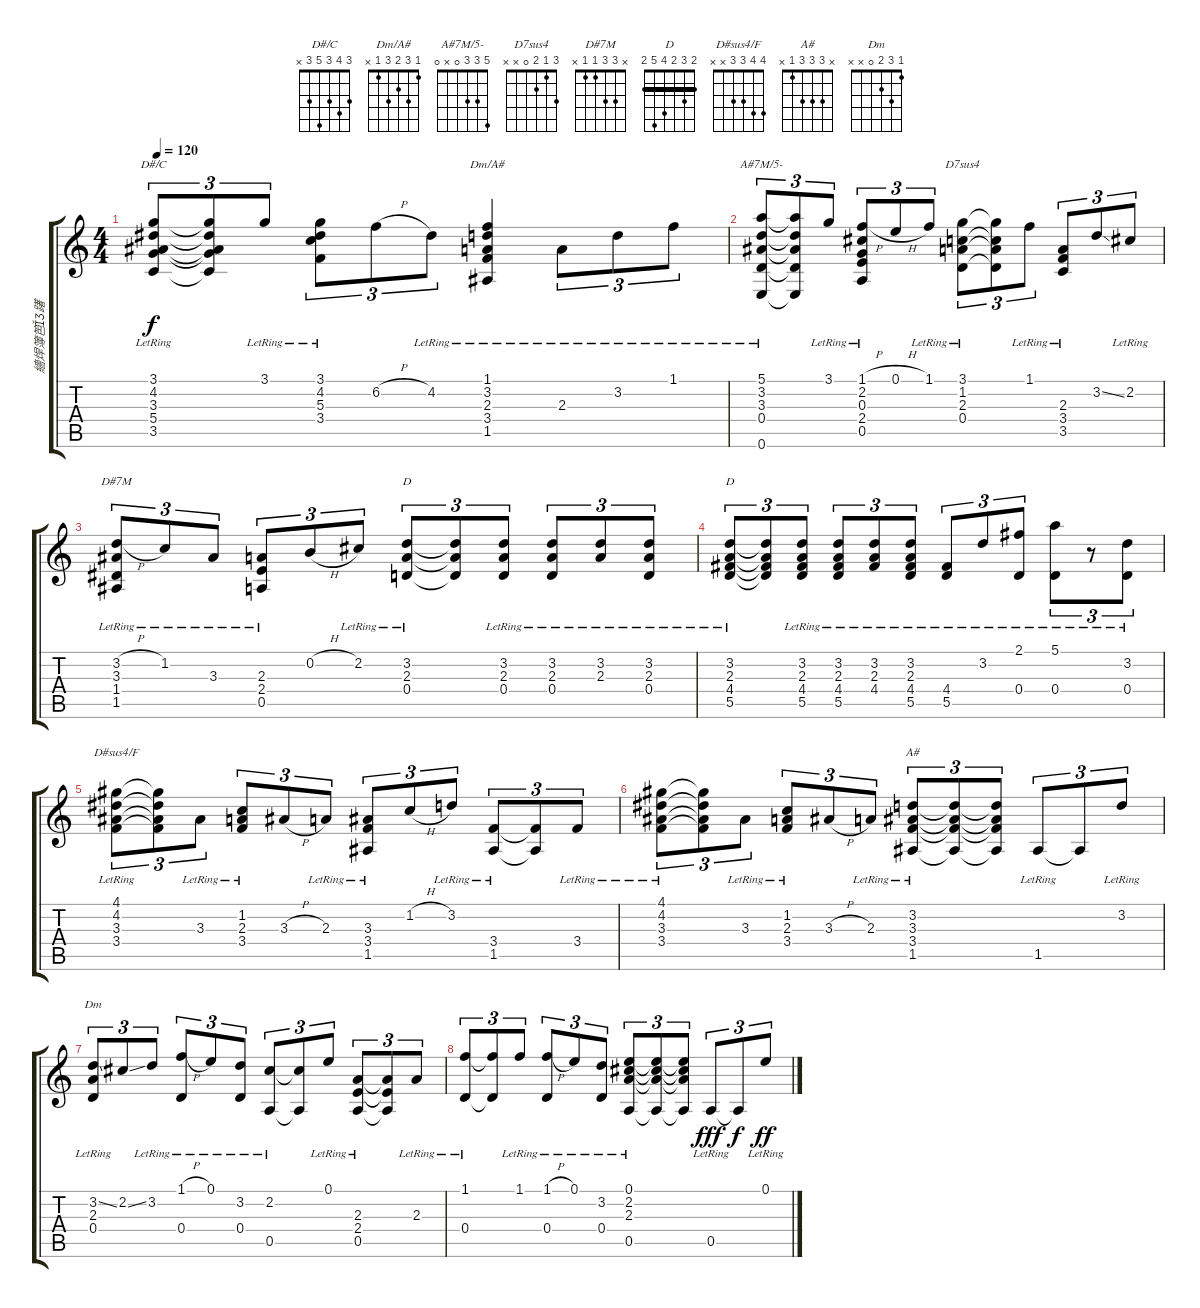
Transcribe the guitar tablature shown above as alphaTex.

\track ("繬焊簿笆躇" "繬焊簿笆躇") {instrument acousticguitarnylon}
\staff {score tabs}
\tuning (E4 B3 G3 D3 A2 E2) {hide}
\chord ("D#/C" 3 4 3 5 3 x)
\chord ("Dm/A#" 1 3 2 3 1 x)
\chord ("A#7M/5-" 5 3 3 0 x 0)
\chord ("D7sus4" 3 1 2 0 x x)
\chord ("D#7M" x 3 3 1 1 x)
\chord ("D" 2 3 2 0 x x)
\chord ("D" 2 3 2 4 5 2) {barre 2}
\chord ("D#sus4/F" 4 4 3 3 x x)
\chord ("A#" x 3 3 3 1 x)
\chord ("Dm" 1 3 2 0 x x)
\ts (4 4)
\tempo 120
\clef g2
\ks c
(3.1{lr} 4.2{lr} 3.3{lr} 5.4{lr} 3.5{lr}).8{tu (3 2) ch "D#/C" dy f} (3.1{t} 4.2{t} 3.3{t} 5.4{t} 3.5{t}).8{tu (3 2)} 3.1{lr}.8{tu (3 2)} (3.1{lr} 4.2{lr} 5.3{lr} 3.4{lr}).8{tu (3 2)} 6.2{h}.8{tu (3 2)} 4.2{lr}.8{tu (3 2)} (1.1{lr} 3.2{lr} 2.3{lr} 3.4{lr} 1.5{lr}).4{ch "Dm/A#"} 2.3{lr}.8{tu (3 2)} 3.2{lr}.8{tu (3 2)} 1.1{lr}.8{tu (3 2)} |
(5.1{lr} 3.2{lr} 3.3{lr} 0.4{lr} 0.6{lr}).8{tu (3 2) ch "A#7M/5-"} (5.1{t} 3.2{t} 3.3{t} 0.4{t} 0.6{t}).8{tu (3 2)} 3.1{lr}.8{tu (3 2)} (1.1{h} 2.2{lr} 0.3{lr} 2.4{lr} 0.5{lr}).8{tu (3 2)} 0.1{h}.8{tu (3 2)} 1.1{lr}.8{tu (3 2)} (3.1{lr} 1.2{lr} 2.3{lr} 0.4{lr}).8{tu (3 2) ch "D7sus4"} (3.1{t} 1.2{t} 2.3{t} 0.4{t}).8{tu (3 2)} 1.1{lr}.8{tu (3 2)} (2.3{lr} 3.4{lr} 3.5{lr}).8{tu (3 2)} 3.2{ss}.8{tu (3 2)} 2.2{lr}.8{tu (3 2)} |
(3.2{h} 3.3{lr} 1.4{lr} 1.5{lr}).8{tu (3 2) ch "D#7M"} 1.2{lr}.8{tu (3 2)} 3.3{lr}.8{tu (3 2)} (2.3{lr} 2.4{lr} 0.5{lr}).8{tu (3 2)} 0.2{h}.8{tu (3 2)} 2.2{lr}.8{tu (3 2)} (3.2{lr} 2.3{lr} 0.4{lr}).8{tu (3 2) ch "D"} (3.2{t} 2.3{t} 0.4{t}).8{tu (3 2)} (3.2{lr} 2.3{lr} 0.4{lr}).8{tu (3 2)} (3.2{lr} 2.3{lr} 0.4{lr}).8{tu (3 2)} (3.2{lr} 2.3{lr}).8{tu (3 2)} (3.2{lr} 2.3{lr} 0.4{lr}).8{tu (3 2)} |
(3.2{lr} 2.3{lr} 4.4{lr} 5.5{lr}).8{tu (3 2) ch "D"} (3.2{t} 2.3{t} 4.4{t} 5.5{t}).8{tu (3 2)} (3.2{lr} 2.3{lr} 4.4{lr} 5.5{lr}).8{tu (3 2)} (3.2{lr} 2.3{lr} 4.4{lr} 5.5{lr}).8{tu (3 2)} (3.2{lr} 2.3{lr} 4.4{lr}).8{tu (3 2)} (3.2{lr} 2.3{lr} 4.4{lr} 5.5{lr}).8{tu (3 2)} (4.4{lr} 5.5{lr}).8{tu (3 2)} 3.2{lr}.8{tu (3 2)} (2.1{lr} 0.4{lr}).8{tu (3 2)} (5.1{lr} 0.4{lr}).8{tu (3 2)} r.8{tu (3 2)} (3.2{lr} 0.4{lr}).8{tu (3 2)} |
(4.1{lr} 4.2{lr} 3.3{lr} 3.4{lr}).8{tu (3 2) ch "D#sus4/F"} (4.1{t} 4.2{t} 3.3{t} 3.4{t}).8{tu (3 2)} 3.3{lr}.8{tu (3 2)} (1.2{lr} 2.3{lr} 3.4{lr}).8{tu (3 2)} 3.3{h}.8{tu (3 2)} 2.3{lr}.8{tu (3 2)} (3.3{lr} 3.4{lr} 1.5{lr}).8{tu (3 2)} 1.2{h}.8{tu (3 2)} 3.2{lr}.8{tu (3 2)} (3.4{lr} 1.5{lr}).8{tu (3 2)} (3.4{t} 1.5{t}).8{tu (3 2)} 3.4{lr}.8{tu (3 2)} |
(4.1{lr} 4.2{lr} 3.3{lr} 3.4{lr}).8{tu (3 2)} (4.1{t} 4.2{t} 3.3{t} 3.4{t}).8{tu (3 2)} 3.3{lr}.8{tu (3 2)} (1.2{lr} 2.3{lr} 3.4{lr}).8{tu (3 2)} 3.3{h}.8{tu (3 2)} 2.3{lr}.8{tu (3 2)} (3.2{lr} 3.3{lr} 3.4{lr} 1.5{lr}).8{tu (3 2) ch "A#"} (3.2{t} 3.3{t} 3.4{t} 1.5{t}).8{tu (3 2)} (3.2{t} 3.3{t} 3.4{t} 1.5{t}).8{tu (3 2)} 1.5{lr}.8{tu (3 2)} 1.5{t}.8{tu (3 2)} 3.2{lr}.8{tu (3 2)} |
(3.2{ss} 2.3{lr} 0.4{lr}).8{tu (3 2) ch "Dm"} 2.2{ss}.8{tu (3 2)} 3.2{lr}.8{tu (3 2)} (1.1{h} 0.4{lr}).8{tu (3 2)} 0.1{lr}.8{tu (3 2)} (3.2{lr} 0.4{lr}).8{tu (3 2)} (2.2{lr} 0.5{lr}).8{tu (3 2)} (2.2{t} 0.5{t}).8{tu (3 2)} 0.1{lr}.8{tu (3 2)} (2.3{lr} 2.4{lr} 0.5{lr}).8{tu (3 2)} (2.3{t} 2.4{t} 0.5{t}).8{tu (3 2)} 2.3{lr}.8{tu (3 2)} |
(1.1{lr} 0.4{lr}).8{tu (3 2)} (1.1{t} 0.4{t}).8{tu (3 2)} 1.1{lr}.8{tu (3 2)} (1.1{h} 0.4{lr}).8{tu (3 2)} 0.1{lr}.8{tu (3 2)} (3.2{lr} 0.4{lr}).8{tu (3 2)} (0.1{lr} 2.2{lr} 2.3{lr} 0.5{lr}).8{tu (3 2)} (0.1{t} 2.2{t} 2.3{t} 0.5{t}).8{tu (3 2)} (0.1{t} 2.2{t} 2.3{t} 0.5{t}).8{tu (3 2)} 0.5{lr}.8{tu (3 2) dy fff} 0.5{t}.8{tu (3 2) dy f} 0.1{lr}.8{tu (3 2) dy ff}
